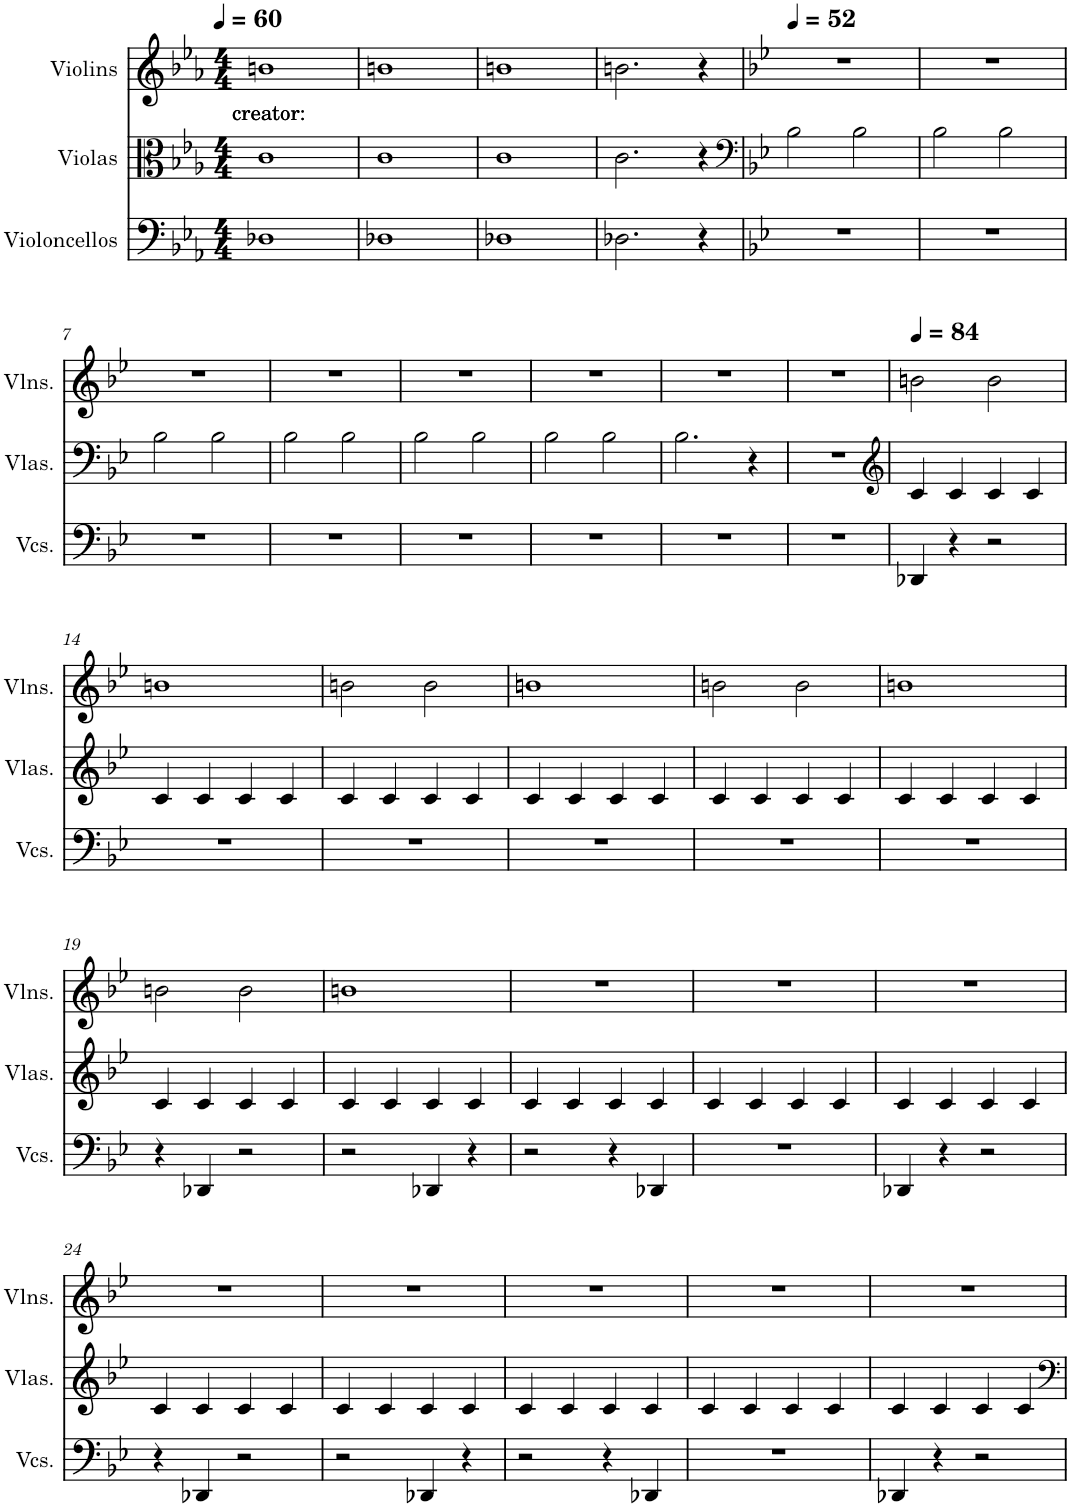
**kern	**kern	**kern	**text
*part3	*part2	*part1	*part1
*staff3	*staff2	*staff1	*staff1
*I"Violoncellos	*I"Violas	*I"Violins	*
*I'Vcs.	*I'Vlas.	*I'Vlns.	*
*clefF4	*clefC3	*clefG2	*
*k[b-e-a-]	*k[b-e-a-]	*k[b-e-a-]	*
*M4/4	*M4/4	*M4/4	*
*MM60	*MM60	*MM60	*
=1	=1	=1	=1
!	!	!	!LO:LY:b
1D-X	1c	1bn	creator:
=2	=2	=2	=2
1D-X	1c	1bn	.
=3	=3	=3	=3
1D-X	1c	1bn	.
=4	=4	=4	=4
2.D-X\	2.c\	2.bn\	.
4r	4r	4r	.
=5	=5	=5	=5
*	*clefF4	*	*
*k[b-e-]	*k[b-e-]	*k[b-e-]	*
*	*	*MM52	*
1r	2B-\	1r	.
.	2B-\	.	.
=6	=6	=6	=6
1r	2B-\	1r	.
.	2B-\	.	.
!!LO:LB:g=z
=7	=7	=7	=7
1r	2B-\	1r	.
.	2B-\	.	.
=8	=8	=8	=8
1r	2B-\	1r	.
.	2B-\	.	.
=9	=9	=9	=9
1r	2B-\	1r	.
.	2B-\	.	.
=10	=10	=10	=10
1r	2B-\	1r	.
.	2B-\	.	.
=11	=11	=11	=11
1r	2.B-\	1r	.
.	4r	.	.
=12	=12	=12	=12
1r	1r	1r	.
=13	=13	=13	=13
*	*clefG2	*	*
*	*	*MM84	*
4DD-X/	4c/	2bn\	.
4r	4c/	.	.
2r	4c/	2b\	.
.	4c/	.	.
!!LO:LB:g=z
=14	=14	=14	=14
1r	4c/	1bn	.
.	4c/	.	.
.	4c/	.	.
.	4c/	.	.
=15	=15	=15	=15
1r	4c/	2bn\	.
.	4c/	.	.
.	4c/	2b\	.
.	4c/	.	.
=16	=16	=16	=16
1r	4c/	1bn	.
.	4c/	.	.
.	4c/	.	.
.	4c/	.	.
=17	=17	=17	=17
1r	4c/	2bn\	.
.	4c/	.	.
.	4c/	2b\	.
.	4c/	.	.
=18	=18	=18	=18
1r	4c/	1bn	.
.	4c/	.	.
.	4c/	.	.
.	4c/	.	.
!!LO:LB:g=z
=19	=19	=19	=19
4r	4c/	2bn\	.
4DD-X/	4c/	.	.
2r	4c/	2b\	.
.	4c/	.	.
=20	=20	=20	=20
2r	4c/	1bn	.
.	4c/	.	.
4DD-X/	4c/	.	.
4r	4c/	.	.
=21	=21	=21	=21
2r	4c/	1r	.
.	4c/	.	.
4r	4c/	.	.
4DD-X/	4c/	.	.
=22	=22	=22	=22
1r	4c/	1r	.
.	4c/	.	.
.	4c/	.	.
.	4c/	.	.
=23	=23	=23	=23
4DD-X/	4c/	1r	.
4r	4c/	.	.
2r	4c/	.	.
.	4c/	.	.
!!LO:LB:g=z
=24	=24	=24	=24
4r	4c/	1r	.
4DD-X/	4c/	.	.
2r	4c/	.	.
.	4c/	.	.
=25	=25	=25	=25
2r	4c/	1r	.
.	4c/	.	.
4DD-X/	4c/	.	.
4r	4c/	.	.
=26	=26	=26	=26
2r	4c/	1r	.
.	4c/	.	.
4r	4c/	.	.
4DD-X/	4c/	.	.
=27	=27	=27	=27
1r	4c/	1r	.
.	4c/	.	.
.	4c/	.	.
.	4c/	.	.
=28	=28	=28	=28
4DD-X/	4c/	1r	.
4r	4c/	.	.
2r	4c/	.	.
.	4c/	.	.
=	=	=	=
*-	*-	*-	*-
